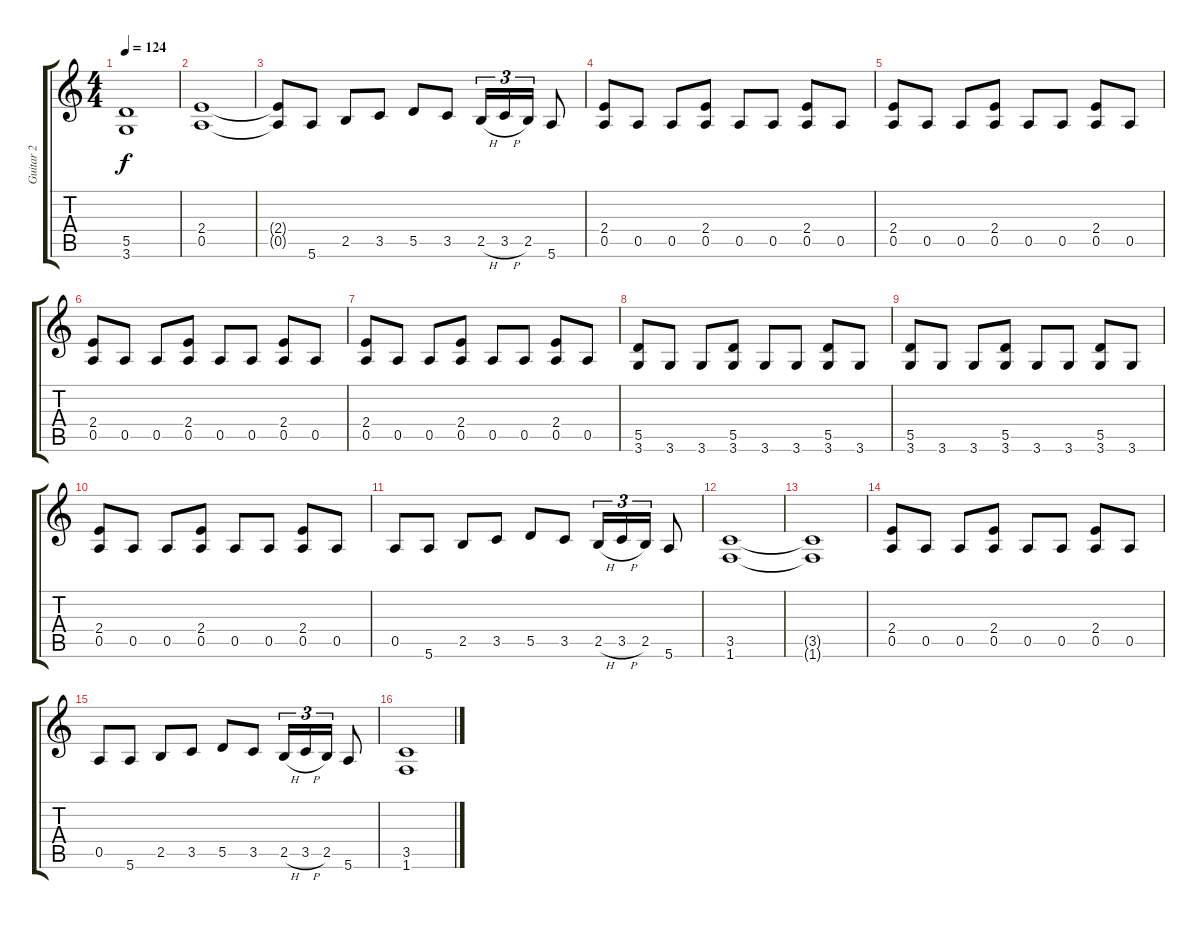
\track ("Guitar 2" "Guitar 2") {instrument overdrivenguitar}
\staff {score tabs}
\tuning (E4 B3 G3 D3 A2 E2) {hide}
\ts (4 4)
\tempo 124
\clef g2
\ks c
(5.5{t} 3.6{t}).1{dy f} |
(2.4 0.5).1 |
(2.4{t} 0.5{t}).8 5.6.8 2.5.8 3.5.8 5.5.8 3.5.8 2.5{h}.16{tu (3 2)} 3.5{h}.16{tu (3 2)} 2.5.16{tu (3 2)} 5.6.8 |
(2.4 0.5).8 0.5.8 0.5.8 (2.4 0.5).8 0.5.8 0.5.8 (2.4 0.5).8 0.5.8 |
(2.4 0.5).8 0.5.8 0.5.8 (2.4 0.5).8 0.5.8 0.5.8 (2.4 0.5).8 0.5.8 |
(2.4 0.5).8 0.5.8 0.5.8 (2.4 0.5).8 0.5.8 0.5.8 (2.4 0.5).8 0.5.8 |
(2.4 0.5).8 0.5.8 0.5.8 (2.4 0.5).8 0.5.8 0.5.8 (2.4 0.5).8 0.5.8 |
(5.5 3.6).8 3.6.8 3.6.8 (5.5 3.6).8 3.6.8 3.6.8 (5.5 3.6).8 3.6.8 |
(5.5 3.6).8 3.6.8 3.6.8 (5.5 3.6).8 3.6.8 3.6.8 (5.5 3.6).8 3.6.8 |
(2.4 0.5).8 0.5.8 0.5.8 (2.4 0.5).8 0.5.8 0.5.8 (2.4 0.5).8 0.5.8 |
0.5.8 5.6.8 2.5.8 3.5.8 5.5.8 3.5.8 2.5{h}.16{tu (3 2)} 3.5{h}.16{tu (3 2)} 2.5.16{tu (3 2)} 5.6.8 |
(3.5 1.6).1 |
(3.5{t} 1.6{t}).1 |
(2.4 0.5).8 0.5.8 0.5.8 (2.4 0.5).8 0.5.8 0.5.8 (2.4 0.5).8 0.5.8 |
0.5.8 5.6.8 2.5.8 3.5.8 5.5.8 3.5.8 2.5{h}.16{tu (3 2)} 3.5{h}.16{tu (3 2)} 2.5.16{tu (3 2)} 5.6.8 |
(3.5 1.6).1
